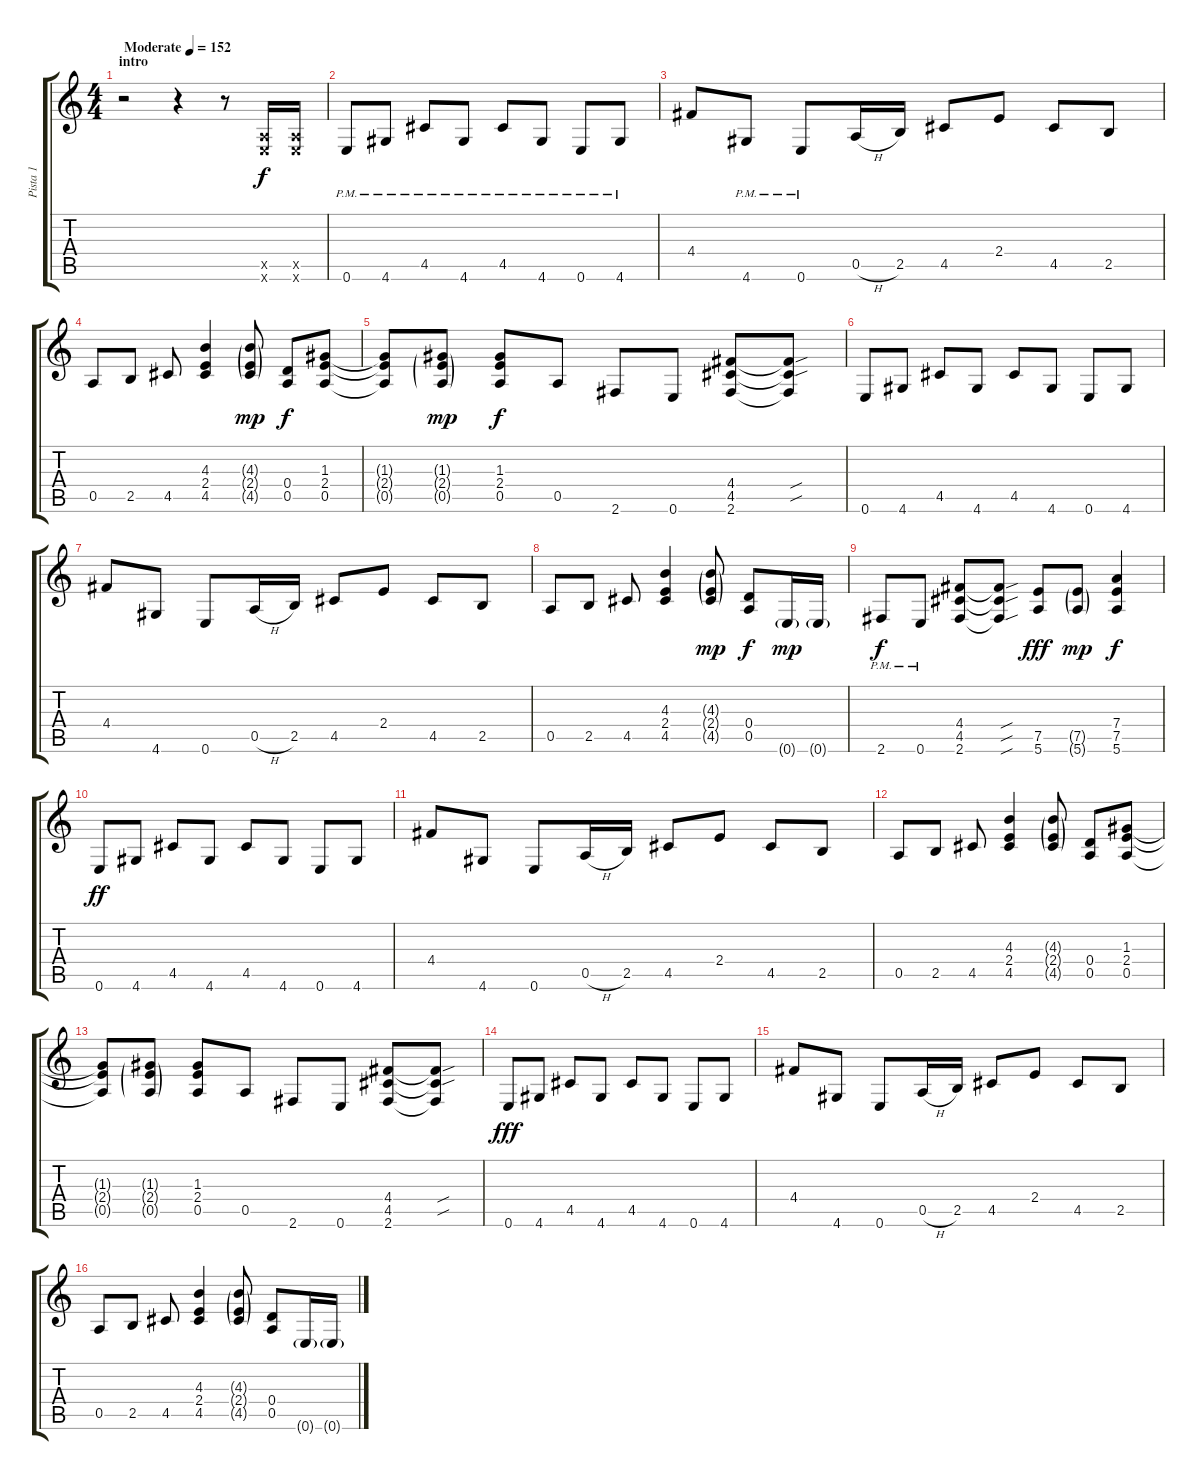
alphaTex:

\track ("Pista 1" "Pista 1") {instrument electricguitarclean}
\staff {score tabs}
\tuning (E4 B3 G3 D3 A2 E2) {hide}
\ts (4 4)
\section ("" "intro")
\tempo (152 "Moderate")
\clef g2
\ks c
r.2{dy f instrument electricguitarclean} r.4 r.8 (0.5{x} 0.6{x}).16 (0.5{x} 0.6{x}).16 |
0.6{pm}.8 4.6{pm}.8 4.5{pm}.8 4.6{pm}.8 4.5{pm}.8 4.6{pm}.8 0.6{pm}.8 4.6{pm}.8 |
4.4.8 4.6{pm}.8 0.6{pm}.8 0.5{h}.16 2.5.16 4.5.8 2.4.8 4.5.8 2.5.8 |
0.5.8 2.5.8 4.5.8 (4.3 2.4 4.5).4 (4.3{g} 2.4{g} 4.5{g}).8{dy mp} (0.4 0.5).8{dy f} (1.3 2.4 0.5).8 |
(1.3{t} 2.4{t} 0.5{t}).8 (1.3{g} 2.4{g} 0.5{g}).8{dy mp} (1.3 2.4 0.5).8{dy f} 0.5.8 2.6.8 0.6.8 (4.4 4.5 2.6).8 (4.4{sou t} 4.5{sou t} 2.6{t}).8 |
0.6.8 4.6.8 4.5.8 4.6.8 4.5.8 4.6.8 0.6.8 4.6.8 |
4.4.8 4.6.8 0.6.8 0.5{h}.16 2.5.16 4.5.8 2.4.8 4.5.8 2.5.8 |
0.5.8 2.5.8 4.5.8 (4.3 2.4 4.5).4 (4.3{g} 2.4{g} 4.5{g}).8{dy mp} (0.4 0.5).8{dy f} 0.6{g}.16{dy mp} 0.6{g}.16 |
2.6{pm}.8{dy f} 0.6{pm}.8 (4.4 4.5 2.6).8 (4.4{sou t} 4.5{sou t} 2.6{sou t}).8 (7.5 5.6).8{dy fff} (7.5{g} 5.6{g}).8{dy mp} (7.4 7.5 5.6).4{dy f} |
0.6.8{dy ff} 4.6.8 4.5.8 4.6.8 4.5.8 4.6.8 0.6.8 4.6.8 |
4.4.8 4.6.8 0.6.8 0.5{h}.16 2.5.16 4.5.8 2.4.8 4.5.8 2.5.8 |
0.5.8 2.5.8 4.5.8 (4.3 2.4 4.5).4 (4.3{g} 2.4{g} 4.5{g}).8 (0.4 0.5).8 (1.3 2.4 0.5).8 |
(1.3{t} 2.4{t} 0.5{t}).8 (1.3{g} 2.4{g} 0.5{g}).8 (1.3 2.4 0.5).8 0.5.8 2.6.8 0.6.8 (4.4 4.5 2.6).8 (4.4{sou t} 4.5{sou t} 2.6{t}).8 |
0.6.8{dy fff} 4.6.8 4.5.8 4.6.8 4.5.8 4.6.8 0.6.8 4.6.8 |
4.4.8 4.6.8 0.6.8 0.5{h}.16 2.5.16 4.5.8 2.4.8 4.5.8 2.5.8 |
0.5.8 2.5.8 4.5.8 (4.3 2.4 4.5).4 (4.3{g} 2.4{g} 4.5{g}).8 (0.4 0.5).8 0.6{g}.16 0.6{g}.16
